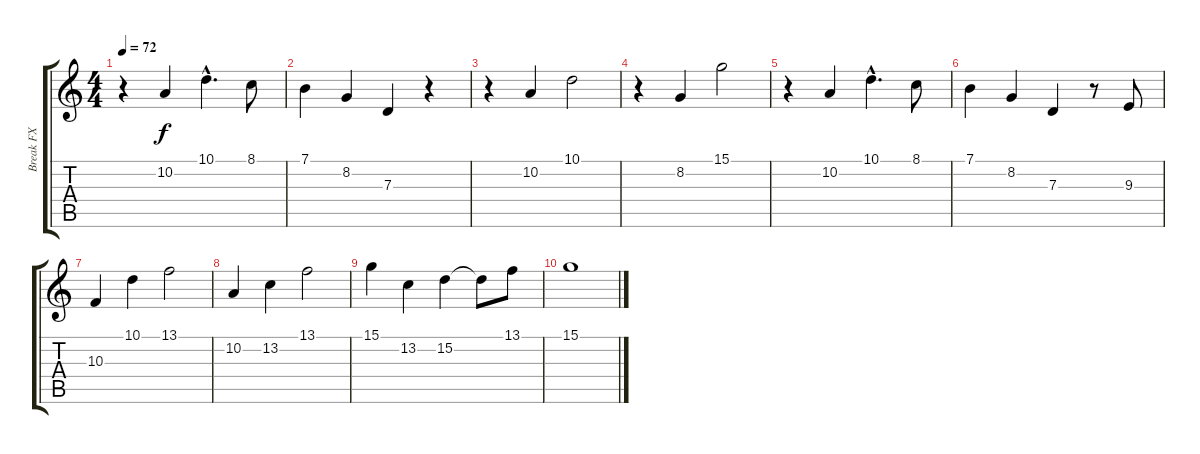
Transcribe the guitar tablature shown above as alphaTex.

\track ("Break FX" "Break FX") {instrument fx5brightness}
\staff {score tabs}
\tuning (E4 B3 G3 D3 A2 E2) {hide}
\ts (4 4)
\tempo 72
\clef g2
\ks c
r.4{dy f} 10.2.4 10.1{hac}.4{d} 8.1.8 |
7.1.4 8.2.4 7.3.4 r.4 |
r.4 10.2.4 10.1.2 |
r.4 8.2.4 15.1.2 |
r.4 10.2.4 10.1{hac}.4{d} 8.1.8 |
7.1.4 8.2.4 7.3.4 r.8 9.3.8 |
10.3.4 10.1.4 13.1.2 |
10.2.4 13.2.4 13.1.2 |
15.1.4 13.2.4 15.2.4 15.2{t}.8 13.1.8 |
15.1.1
